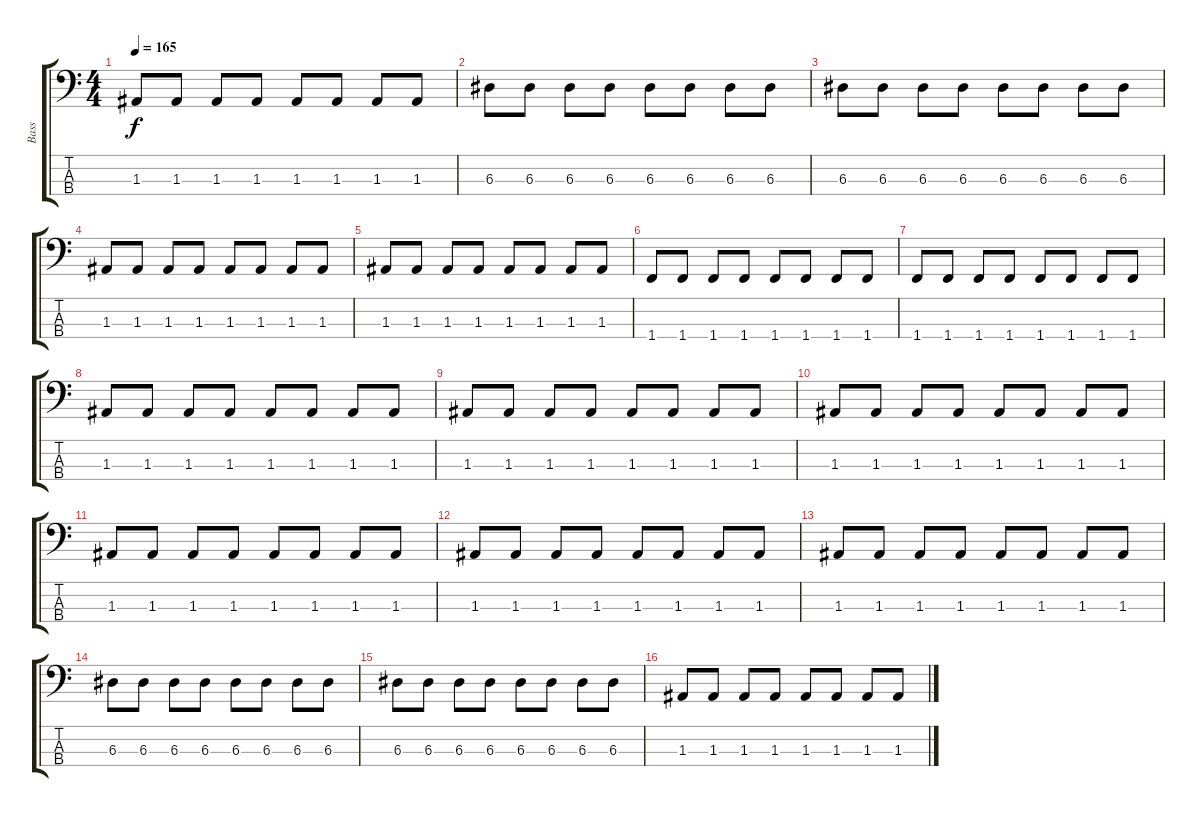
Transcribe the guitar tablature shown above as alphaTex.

\track ("Bass" "Bass") {instrument electricbassfinger}
\staff {score tabs}
\tuning (G2 D2 A1 E1) {hide}
\ts (4 4)
\tempo 165
\clef f4
\ks c
1.3.8{dy f} 1.3.8 1.3.8 1.3.8 1.3.8 1.3.8 1.3.8 1.3.8 |
6.3.8 6.3.8 6.3.8 6.3.8 6.3.8 6.3.8 6.3.8 6.3.8 |
6.3.8 6.3.8 6.3.8 6.3.8 6.3.8 6.3.8 6.3.8 6.3.8 |
1.3.8 1.3.8 1.3.8 1.3.8 1.3.8 1.3.8 1.3.8 1.3.8 |
1.3.8 1.3.8 1.3.8 1.3.8 1.3.8 1.3.8 1.3.8 1.3.8 |
1.4.8 1.4.8 1.4.8 1.4.8 1.4.8 1.4.8 1.4.8 1.4.8 |
1.4.8 1.4.8 1.4.8 1.4.8 1.4.8 1.4.8 1.4.8 1.4.8 |
1.3.8 1.3.8 1.3.8 1.3.8 1.3.8 1.3.8 1.3.8 1.3.8 |
1.3.8 1.3.8 1.3.8 1.3.8 1.3.8 1.3.8 1.3.8 1.3.8 |
1.3.8 1.3.8 1.3.8 1.3.8 1.3.8 1.3.8 1.3.8 1.3.8 |
1.3.8 1.3.8 1.3.8 1.3.8 1.3.8 1.3.8 1.3.8 1.3.8 |
1.3.8 1.3.8 1.3.8 1.3.8 1.3.8 1.3.8 1.3.8 1.3.8 |
1.3.8 1.3.8 1.3.8 1.3.8 1.3.8 1.3.8 1.3.8 1.3.8 |
6.3.8 6.3.8 6.3.8 6.3.8 6.3.8 6.3.8 6.3.8 6.3.8 |
6.3.8 6.3.8 6.3.8 6.3.8 6.3.8 6.3.8 6.3.8 6.3.8 |
1.3.8 1.3.8 1.3.8 1.3.8 1.3.8 1.3.8 1.3.8 1.3.8
